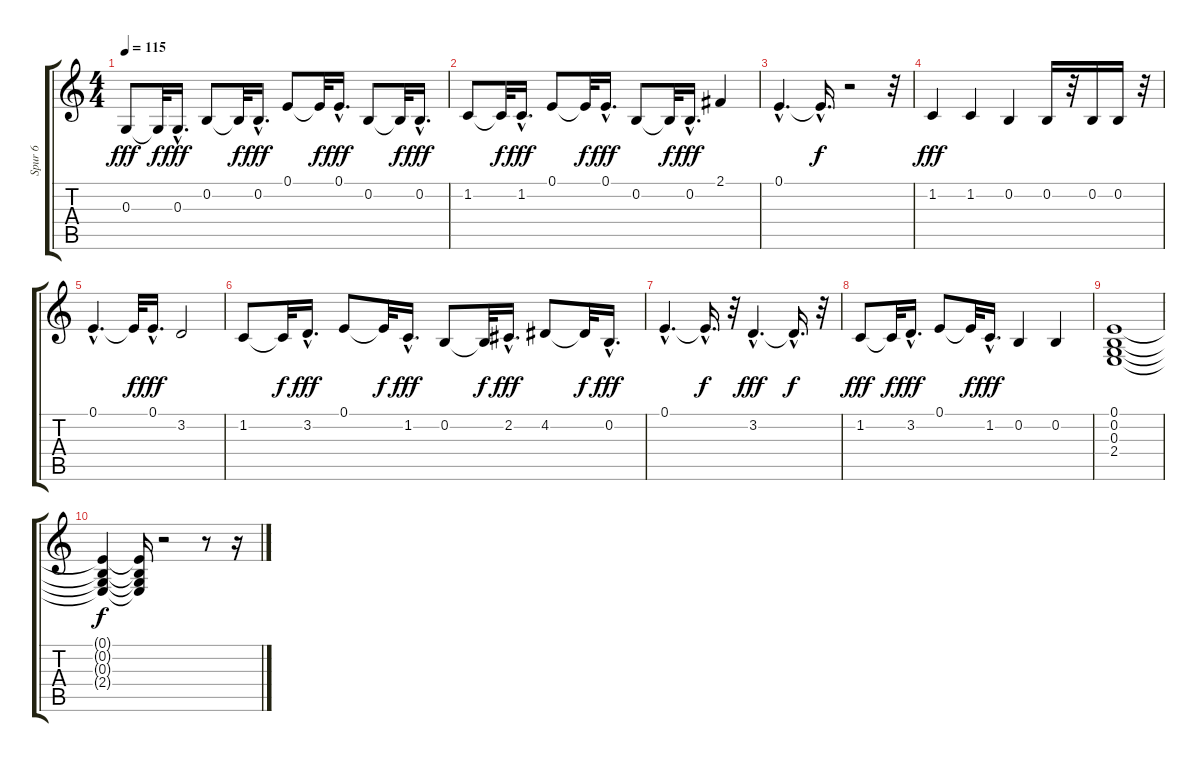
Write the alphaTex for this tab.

\track ("Spur 6" "Spur 6") {instrument percussiveorgan}
\staff {score tabs}
\tuning (E4 B3 G3 D3 A2 E2) {hide}
\ts (4 4)
\tempo 115
\clef g2
\ks c
0.3.8{dy fff} 0.3{t}.32{dy f} 0.3{hac}.16{d dy fff} 0.2.8 0.2{t}.32{dy f} 0.2{hac}.16{d dy fff} 0.1.8 0.1{t}.32{dy f} 0.1{hac}.16{d dy fff} 0.2.8 0.2{t}.32{dy f} 0.2{hac}.16{d dy fff} |
1.2.8 1.2{t}.32{dy f} 1.2{hac}.16{d dy fff} 0.1.8 0.1{t}.32{dy f} 0.1{hac}.16{d dy fff} 0.2.8 0.2{t}.32{dy f} 0.2{hac}.16{d dy fff} 2.1.4 |
0.1{hac}.4{d} 0.1{hac t}.16{d dy f} r.2 r.32 |
1.2.4{dy fff} 1.2.4 0.2.4 0.2.16 r.32 0.2.16 0.2.16 r.32 |
0.1{hac}.4{d} 0.1{t}.32{dy f} 0.1{hac}.16{d dy fff} 3.2.2 |
1.2.8 1.2{t}.32{dy f} 3.2{hac}.16{d dy fff} 0.1.8 0.1{t}.32{dy f} 1.2{hac}.16{d dy fff} 0.2.8 0.2{t}.32{dy f} 2.2{hac}.16{d dy fff} 4.2.8 4.2{t}.32{dy f} 0.2{hac}.16{d dy fff} |
0.1{hac}.4{d} 0.1{hac t}.16{d dy f} r.32 3.2{hac}.4{d dy fff} 3.2{hac t}.16{d dy f} r.32 |
1.2.8{dy fff} 1.2{t}.32{dy f} 3.2{hac}.16{d dy fff} 0.1.8 0.1{t}.32{dy f} 1.2{hac}.16{d dy fff} 0.2.4 0.2.4 |
(0.1 0.2 0.3 2.4).1 |
(0.1{t} 0.2{t} 0.3{t} 2.4{t}).4{dy f} (0.1{t} 0.2{t} 0.3{t} 2.4{t}).16 r.2 r.8 r.16
